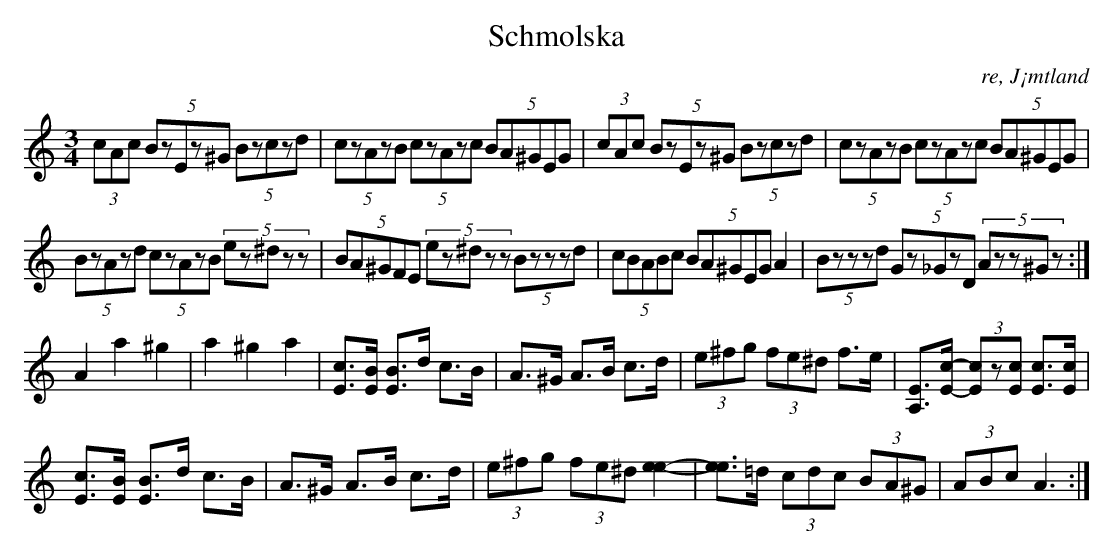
X:1
T:Schmolska
O: re, J¡mtland
M:3/4
L:1/8
K:Am
(3cAc (5:2Bz-Ez^G (5:2Bzczd| (5:2czAzB (5:2czAzc (5:2BA^GEG| (3cAc (5:2Bz-Ez^G (5:2Bzczd|  (5:2czAzB (5:2czAzc (5:2BA^GEG|
 (5:2BzAzd (5:2czAzB (5:2ez^dzz|  (5:2BA^GFE (5:2ez^dzz (5:2Bzzzd|  (5:2cBABc (5:2BA^GEG  A2|  (5:2Bzzzd (5:2Gz_GzD (5:2Azz^Gz  :|
A2 a2 ^g2|a2 ^g2 a2| [cE]>[BE] [BE]>d c>B | A>^G A>B c>d | (3e^fg (3fe^d f>e | [EA,]>[c-E-] (3[cE]z[cE] [cE]>[cE] |
[cE]>[BE] [BE]>d c>B | A>^G A>B c>d | (3e^fg (3fe^d [e2-e2-] | [ee]>=d (3cdc (3BA^G | (3ABc A3 :|]
